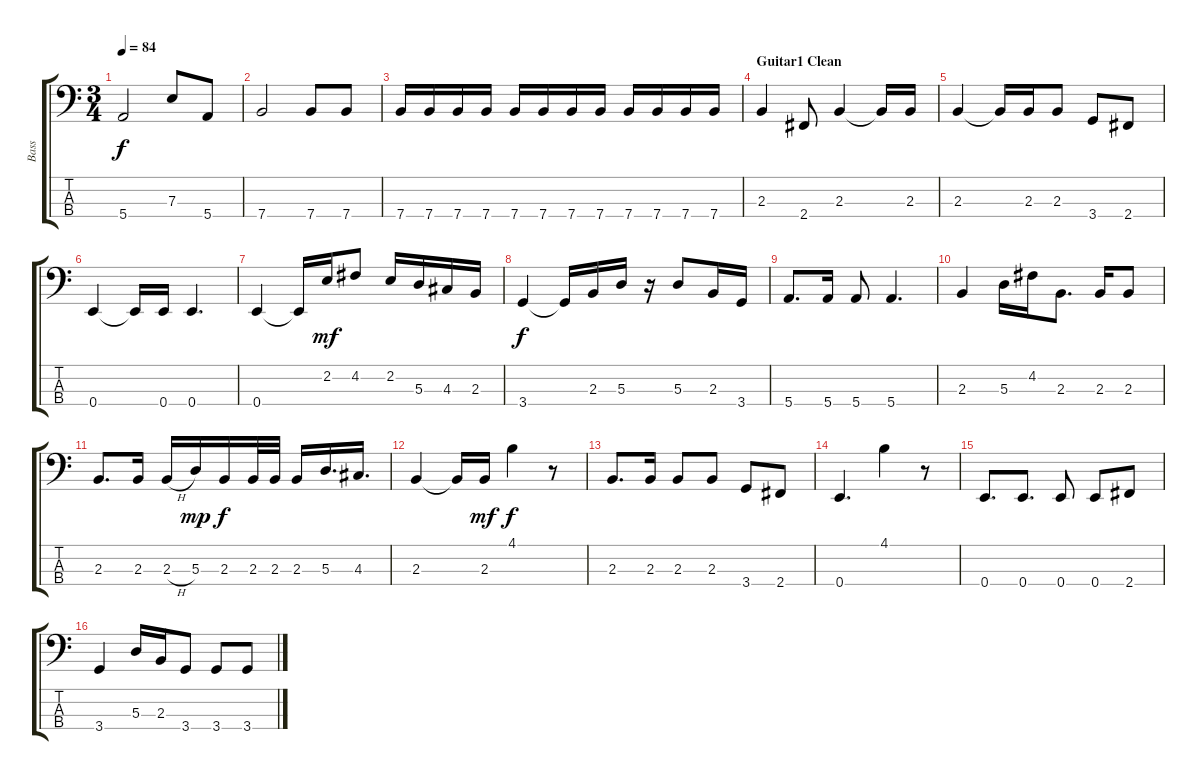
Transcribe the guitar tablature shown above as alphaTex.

\track ("Bass" "Bass") {instrument electricbasspick}
\staff {score tabs}
\tuning (G2 D2 A1 E1) {hide}
\ts (3 4)
\tempo 84
\clef f4
\ks c
5.4.2{dy f} 7.3.8 5.4.8 |
7.4.2 7.4.8 7.4.8 |
7.4.16 7.4.16 7.4.16 7.4.16 7.4.16 7.4.16 7.4.16 7.4.16 7.4.16 7.4.16 7.4.16 7.4.16 |
\section ("" "Guitar1 Clean")
2.3.4 2.4.8 2.3.4 2.3{t}.16 2.3.16 |
2.3.4 2.3{t}.16 2.3.16 2.3.8 3.4.8 2.4.8 |
0.4.4 0.4{t}.16 0.4.16 0.4.4{d} |
0.4.4 0.4{t}.16 2.2.16{dy mf} 4.2.8 2.2.16 5.3.16 4.3.16 2.3.16 |
3.4.4{dy f} 3.4{t}.16 2.3.16 5.3.16 r.16 5.3.8 2.3.16 3.4.16 |
5.4.8{d} 5.4.16 5.4.8 5.4.4{d} |
2.3.4 5.3.16 4.2.16 2.3.8{d} 2.3.16 2.3.8 |
2.3.8{d} 2.3.16 2.3{h}.16 5.3.16{dy mp} 2.3.16{dy f} 2.3.32 2.3.32 2.3.16 5.3.16{d} 4.3.16{d} |
2.3.4 2.3{t}.16 2.3.16{dy mf} 4.1.4{dy f} r.8 |
2.3.8{d} 2.3.16 2.3.8 2.3.8 3.4.8 2.4.8 |
0.4.4{d} 4.1.4 r.8 |
0.4.8{d} 0.4.8{d} 0.4.8 0.4.8 2.4.8 |
3.4.4 5.3.16 2.3.16 3.4.8 3.4.8 3.4.8
